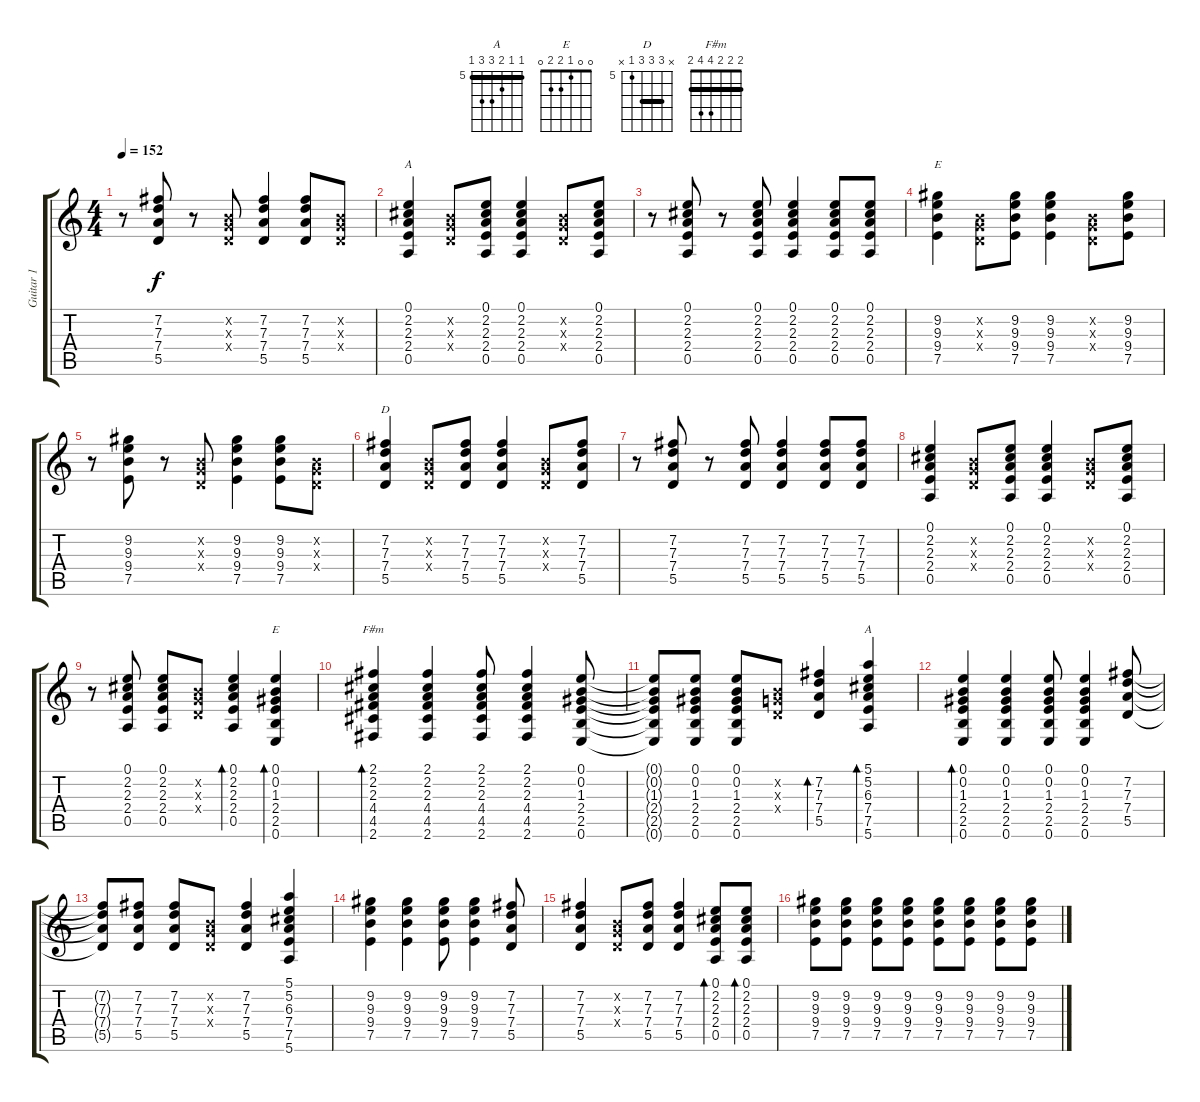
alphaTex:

\track ("Guitar 1" "Guitar 1") {instrument distortionguitar}
\staff {score tabs}
\tuning (E4 B3 G3 D3 A2 E2) {hide}
\chord ("A" 0 2 2 2 0 x)
\chord ("E" x 9 9 9 7 x) {firstfret 7 barre 9}
\chord ("D" x 7 7 7 5 x) {firstfret 5 barre 7}
\chord ("E" 0 0 1 2 2 0)
\chord ("F#m" 2 2 2 4 4 2) {barre 2}
\chord ("A" 5 5 6 7 7 5) {firstfret 5 barre 5}
\ts (4 4)
\tempo 152
\clef g2
\ks c
r.8{dy f} (7.2 7.3 7.4 5.5).8 r.8 (0.2{x} 0.3{x} 0.4{x}).8 (7.2 7.3 7.4 5.5).4 (7.2 7.3 7.4 5.5).8 (0.2{x} 0.3{x} 0.4{x}).8 |
(0.1 2.2 2.3 2.4 0.5).4{ch "A"} (0.2{x} 0.3{x} 0.4{x}).8 (0.1 2.2 2.3 2.4 0.5).8 (0.1 2.2 2.3 2.4 0.5).4 (0.2{x} 0.3{x} 0.4{x}).8 (0.1 2.2 2.3 2.4 0.5).8 |
r.8 (0.1 2.2 2.3 2.4 0.5).8 r.8 (0.1 2.2 2.3 2.4 0.5).8 (0.1 2.2 2.3 2.4 0.5).4 (0.1 2.2 2.3 2.4 0.5).8 (0.1 2.2 2.3 2.4 0.5).8 |
(9.2 9.3 9.4 7.5).4{ch "E"} (0.2{x} 0.3{x} 0.4{x}).8 (9.2 9.3 9.4 7.5).8 (9.2 9.3 9.4 7.5).4 (0.2{x} 0.3{x} 0.4{x}).8 (9.2 9.3 9.4 7.5).8 |
r.8 (9.2 9.3 9.4 7.5).8 r.8 (0.2{x} 0.3{x} 0.4{x}).8 (9.2 9.3 9.4 7.5).4 (9.2 9.3 9.4 7.5).8 (0.2{x} 0.3{x} 0.4{x}).8 |
(7.2 7.3 7.4 5.5).4{ch "D"} (0.2{x} 0.3{x} 0.4{x}).8 (7.2 7.3 7.4 5.5).8 (7.2 7.3 7.4 5.5).4 (0.2{x} 0.3{x} 0.4{x}).8 (7.2 7.3 7.4 5.5).8 |
r.8 (7.2 7.3 7.4 5.5).8 r.8 (7.2 7.3 7.4 5.5).8 (7.2 7.3 7.4 5.5).4 (7.2 7.3 7.4 5.5).8 (7.2 7.3 7.4 5.5).8 |
(0.1 2.2 2.3 2.4 0.5).4 (0.2{x} 0.3{x} 0.4{x}).8 (0.1 2.2 2.3 2.4 0.5).8 (0.1 2.2 2.3 2.4 0.5).4 (0.2{x} 0.3{x} 0.4{x}).8 (0.1 2.2 2.3 2.4 0.5).8 |
r.8{volume 8} (0.1 2.2 2.3 2.4 0.5).8 (0.1 2.2 2.3 2.4 0.5).8 (0.2{x} 0.3{x} 0.4{x}).8 (0.1 2.2 2.3 2.4 0.5).4{bd 60} (0.1 0.2 1.3 2.4 2.5 0.6).4{bd 60 ch "E"} |
(2.1 2.2 2.3 4.4 4.5 2.6).4{bd 60 ch "F#m"} (2.1 2.2 2.3 4.4 4.5 2.6).4 (2.1 2.2 2.3 4.4 4.5 2.6).8 (2.1 2.2 2.3 4.4 4.5 2.6).4 (0.1 0.2 1.3 2.4 2.5 0.6).8 |
(0.1{t} 0.2{t} 1.3{t} 2.4{t} 2.5{t} 0.6{t}).8 (0.1 0.2 1.3 2.4 2.5 0.6).8 (0.1 0.2 1.3 2.4 2.5 0.6).8 (0.2{x} 0.3{x} 0.4{x}).8 (7.2 7.3 7.4 5.5).4{bd 60} (5.1 5.2 6.3 7.4 7.5 5.6).4{bd 60 ch "A"} |
(0.1 0.2 1.3 2.4 2.5 0.6).4{bd 60} (0.1 0.2 1.3 2.4 2.5 0.6).4 (0.1 0.2 1.3 2.4 2.5 0.6).8 (0.1 0.2 1.3 2.4 2.5 0.6).4 (7.2 7.3 7.4 5.5).8 |
(7.2{t} 7.3{t} 7.4{t} 5.5{t}).8 (7.2 7.3 7.4 5.5).8 (7.2 7.3 7.4 5.5).8 (0.2{x} 0.3{x} 0.4{x}).8 (7.2 7.3 7.4 5.5).4 (5.1 5.2 6.3 7.4 7.5 5.6).4 |
(9.2 9.3 9.4 7.5).4 (9.2 9.3 9.4 7.5).4 (9.2 9.3 9.4 7.5).8 (9.2 9.3 9.4 7.5).4 (7.2 7.3 7.4 5.5).8 |
(7.2 7.3 7.4 5.5).4 (0.2{x} 0.3{x} 0.4{x}).8 (7.2 7.3 7.4 5.5).8 (7.2 7.3 7.4 5.5).4 (0.1 2.2 2.3 2.4 0.5).8{bd 60} (0.1 2.2 2.3 2.4 0.5).8{bd 60} |
(9.2 9.3 9.4 7.5).8 (9.2 9.3 9.4 7.5).8 (9.2 9.3 9.4 7.5).8 (9.2 9.3 9.4 7.5).8 (9.2 9.3 9.4 7.5).8 (9.2 9.3 9.4 7.5).8 (9.2 9.3 9.4 7.5).8 (9.2 9.3 9.4 7.5).8
